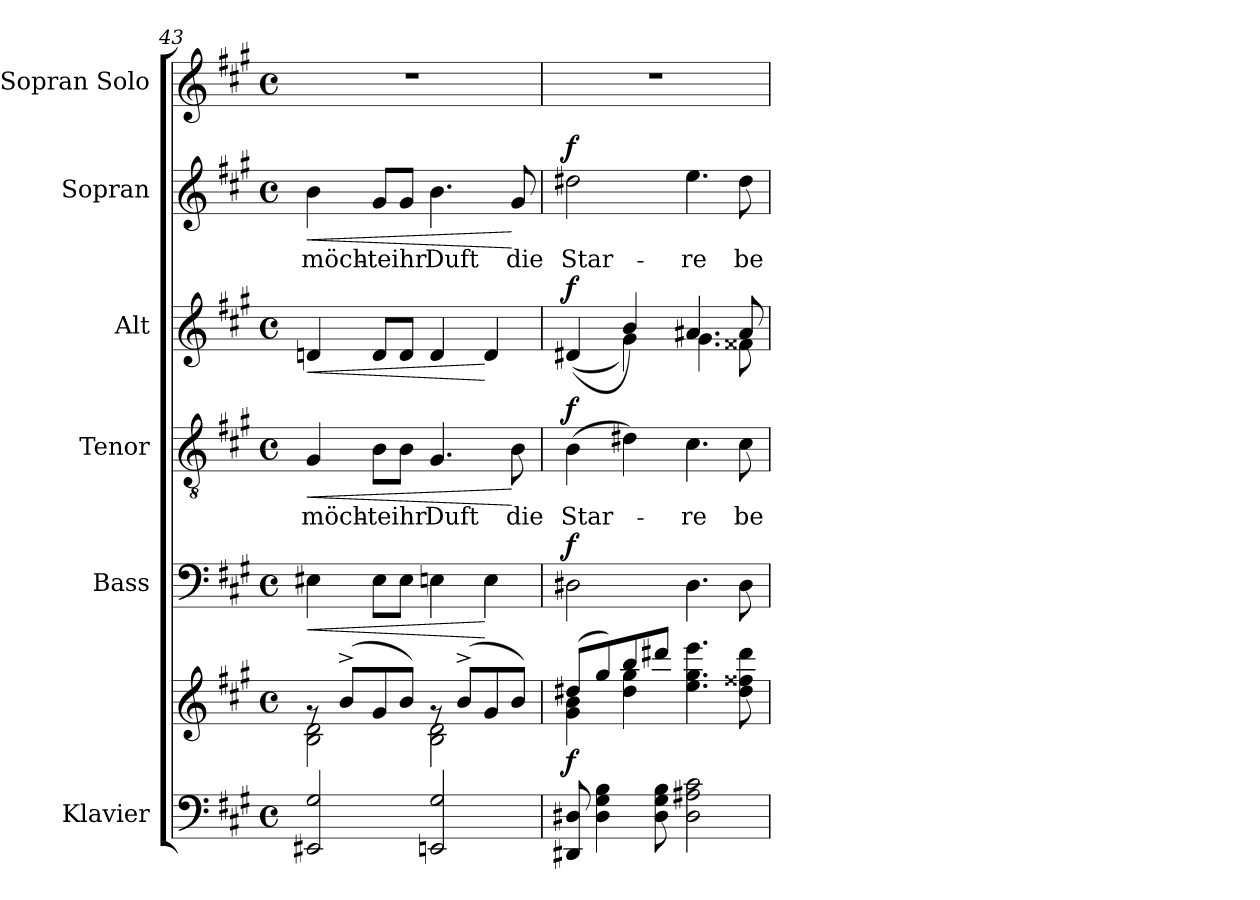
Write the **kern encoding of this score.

**kern	**kern	**dynam	**kern	**dynam	**kern	**text	**dynam	**kern	**dynam	**kern	**text	**dynam	**kern
*part6	*part6	*part6	*part5	*part5	*part4	*part4	*part4	*part3	*part3	*part2	*part2	*part2	*part1
*staff7	*staff6	*staff6/7	*staff5	*staff5	*staff4	*staff4	*staff4	*staff3	*staff3	*staff2	*staff2	*staff2	*staff1
*I"Klavier	*	*	*I"Bass	*	*I"Tenor	*	*	*I"Alt	*	*I"Sopran	*	*	*I"Sopran Solo
*	*	*	*I'B	*	*I'T	*	*	*I'A	*	*I'S	*	*	*
*clefF4	*clefG2	*	*clefF4	*	*clefGv2	*	*	*clefG2	*	*clefG2	*	*	*clefG2
*k[f#c#g#]	*k[f#c#g#]	*	*k[f#c#g#]	*	*k[f#c#g#]	*	*	*k[f#c#g#]	*	*k[f#c#g#]	*	*	*k[f#c#g#]
*M4/4	*M4/4	*	*M4/4	*	*M4/4	*	*	*M4/4	*	*M4/4	*	*	*M4/4
*met(c)	*met(c)	*	*met(c)	*	*met(c)	*	*	*met(c)	*	*met(c)	*	*	*met(c)
=43	=43	=43	=43	=43	=43	=43	=43	=43	=43	=43	=43	=43	=43
*	*^	*	*	*	*	*	*	*	*	*	*	*	*
!	!	!	!	!	!LO:HP:b	!	!LO:LY:b	!LO:HP:b	!	!LO:HP:b	!	!LO:LY:b	!LO:HP:b	!
2EE#X/ 2G#/	8rg	2B\ 2d\	.	4E#X\	<	4G#/	möch-	<	4dn/	<	4b\	möch-	<	1r
.	(8b^/L	.	.	.	.	.	.	.	.	.	.	.	.	.
!	!	!	!	!	!	!	!LO:LY:b	!	!	!	!	!LO:LY:b	!	!
.	8g#/	.	.	8E#\L	.	8B\L	-te	.	8d/L	.	8g#/L	-te	.	.
!	!	!	!	!	!	!	!LO:LY:b	!	!	!	!	!LO:LY:b	!	!
.	8b/J)	.	.	8E#\J	.	8B\J	ihr	.	8d/J	.	8g#/J	ihr	.	.
!	!	!	!	!	!	!	!LO:LY:b	!	!	!	!	!LO:LY:b	!	!
2EEn/ 2G#/	8rg	2B\ 2d\	.	4En\	.	4.G#/	Duft	.	4d/	.	4.b\	Duft	.	.
.	(8b^/L	.	.	.	.	.	.	.	.	.	.	.	.	.
.	8g#/	.	.	4E\	[	.	.	.	4d/	[	.	.	.	.
!	!	!	!	!	!	!	!LO:LY:b	!	!	!	!	!LO:LY:b	!	!
.	8b/J)	.	.	.	.	8B\	die	[	.	.	8g#/	die	[	.
!!LO:LB:g=z
=44	=44	=44	=44	=44	=44	=44	=44	=44	=44	=44	=44	=44	=44	=44
!	!	!	!LO:DY:a=2	!	!LO:DY:a	!	!LO:LY:b	!LO:DY:a	!	!LO:DY:a	!	!LO:LY:b	!LO:DY:a	!
*	*	*	*	*	*	*	*	*	*^	*	*	*	*	*
8DD#X/ 8D#X/	(8dd#X/L	4g#\ 4b\	f	2D#X\	f	(4B\	Star-	f	((4d#X/	4ryy	f	2dd#X\	Star-	f	1r
4D#\ 4G#\ 4B\	8gg#/)	.	.	.	.	.	.	.	.	.	.	.	.	.	.
.	8bb/	4dd#\ 4gg#\	.	.	.	4d#X\)	.	.	4b/)	4g#\)	.	.	.	.	.
8D#\ 8G#\ 8B\	8ddd#X/J	.	.	.	.	.	.	.	.	.	.	.	.	.	.
!	!	!	!	!	!	!	!LO:LY:b	!	!	!	!	!	!LO:LY:b	!	!
2D#\ 2A#X\ 2c#\	4.ee\ 4.gg#\ 4.eee\	2ryy	.	4.D#\	.	4.c#\	-re	.	4.a#X/	4.g#\	.	4.ee\	-re	.	.
!	!	!	!	!	!	!	!LO:LY:b	!	!	!	!	!	!LO:LY:b	!	!
.	8dd#\ 8ff##X\ 8ddd#\	.	.	8D#\	.	8c#\	be-	.	8a#/	8f##X\	.	8dd#\	be-	.	.
*	*v	*v	*	*	*	*	*	*	*v	*v	*	*	*	*	*
=	=	=	=	=	=	=	=	=	=	=	=	=	=
*-	*-	*-	*-	*-	*-	*-	*-	*-	*-	*-	*-	*-	*-
